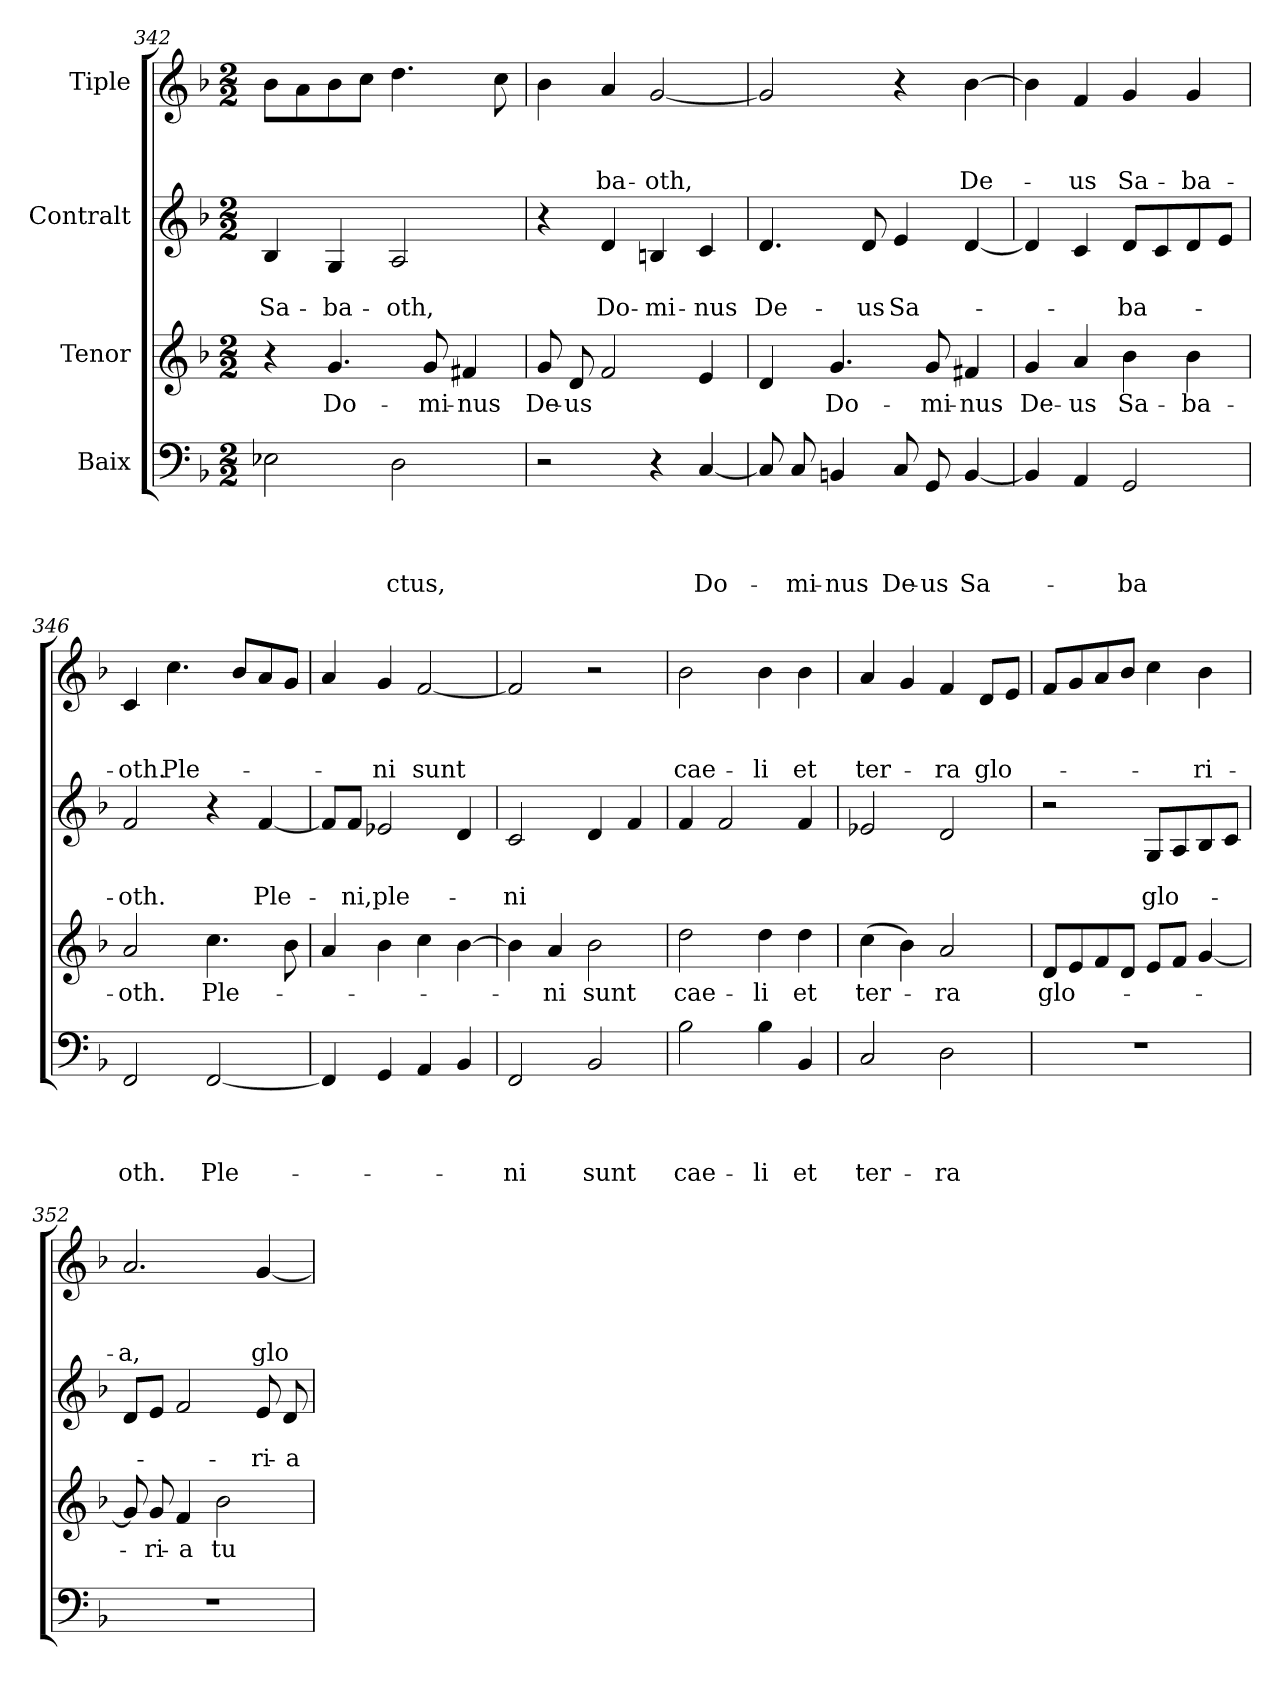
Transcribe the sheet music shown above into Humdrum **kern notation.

**kern	**text	**text	**text	**text	**kern	**text	**kern	**text	**text	**kern	**text	**text	**text
*part4	*part4	*part4	*part4	*part4	*part3	*part3	*part2	*part2	*part2	*part1	*part1	*part1	*part1
*staff4	*staff4	*staff4	*staff4	*staff4	*staff3	*staff3	*staff2	*staff2	*staff2	*staff1	*staff1	*staff1	*staff1
*I"Baix	*	*	*	*	*I"Tenor	*	*I"Contralt	*	*	*I"Tiple	*	*	*
*clefF4	*	*	*	*	*clefG2	*	*clefG2	*	*	*clefG2	*	*	*
*k[b-]	*	*	*	*	*k[b-]	*	*k[b-]	*	*	*k[b-]	*	*	*
*F:	*	*	*	*	*F:	*	*F:	*	*	*F:	*	*	*
*M2/2	*	*	*	*	*M2/2	*	*M2/2	*	*	*M2/2	*	*	*
=342	=342	=342	=342	=342	=342	=342	=342	=342	=342	=342	=342	=342	=342
!	!	!	!	!	!	!	!	!	!LO:LY:b	!	!	!	!
2E-X\	.	.	.	.	4r	.	4B-/	.	Sa-	8b-\L	.	.	.
.	.	.	.	.	.	.	.	.	.	8a\	.	.	.
!	!	!	!	!	!	!LO:LY:b	!	!	!LO:LY:b	!	!	!	!
.	.	.	.	.	4.g/	Do-	4G/	.	-ba-	8b-\	.	.	.
.	.	.	.	.	.	.	.	.	.	8cc\J	.	.	.
!	!	!	!	!LO:LY:b	!	!	!	!	!LO:LY:b	!	!	!	!
2D\	.	.	.	-ctus,	.	.	2A/	.	-oth,	4.dd\	.	.	.
!	!	!	!	!	!	!LO:LY:b	!	!	!	!	!	!	!
.	.	.	.	.	8g/	-mi-	.	.	.	.	.	.	.
!	!	!	!	!	!	!LO:LY:b	!	!	!	!	!	!	!
.	.	.	.	.	4f#X/	-nus	.	.	.	.	.	.	.
.	.	.	.	.	.	.	.	.	.	8cc\	.	.	.
=343	=343	=343	=343	=343	=343	=343	=343	=343	=343	=343	=343	=343	=343
!	!	!	!	!	!	!LO:LY:b	!	!	!	!	!	!	!
2r	.	.	.	.	8g/	De-	4r	.	.	4b-\	.	.	.
!	!	!	!	!	!	!LO:LY:b	!	!	!	!	!	!	!
.	.	.	.	.	8d/	-us	.	.	.	.	.	.	.
!	!	!	!	!	!	!	!	!	!LO:LY:b	!	!	!	!LO:LY:b
.	.	.	.	.	2f/	.	4d/	.	Do-	4a/	.	.	-ba-
!	!	!	!	!	!	!	!	!	!LO:LY:b	!	!	!	!LO:LY:b
4r	.	.	.	.	.	.	4Bn/	.	-mi-	[<2g/	.	.	-oth,
!	!	!	!	!LO:LY:b	!	!	!	!	!LO:LY:b	!	!	!	!
[<4C/	.	.	.	Do-	4e/	.	4c/	.	-nus	.	.	.	.
!!LO:LB:g=z
=344	=344	=344	=344	=344	=344	=344	=344	=344	=344	=344	=344	=344	=344
!	!	!	!	!	!	!	!	!	!LO:LY:b	!	!	!	!
8C/]	.	.	.	.	4d/	.	4.d/	.	De-	2g/]	.	.	.
!	!	!	!	!LO:LY:b	!	!	!	!	!	!	!	!	!
8C/	.	.	.	-mi-	.	.	.	.	.	.	.	.	.
!	!	!	!	!LO:LY:b	!	!LO:LY:b	!	!	!	!	!	!	!
4BBn/	.	.	.	-nus	4.g/	Do-	.	.	.	.	.	.	.
!	!	!	!	!	!	!	!	!	!LO:LY:b	!	!	!	!
.	.	.	.	.	.	.	8d/	.	-us	.	.	.	.
!	!	!	!	!LO:LY:b	!	!	!	!	!LO:LY:b	!	!	!	!
8C/	.	.	.	De-	.	.	4e/	.	Sa-	4r	.	.	.
!	!	!	!	!LO:LY:b	!	!LO:LY:b	!	!	!	!	!	!	!
8GG/	.	.	.	-us	8g/	-mi-	.	.	.	.	.	.	.
!	!	!	!	!LO:LY:b	!	!LO:LY:b	!	!	!	!	!	!	!LO:LY:b
[<4BB/	.	.	.	Sa-	4f#X/	-nus	[<4d/	.	.	[>4b-\	.	.	De-
=345	=345	=345	=345	=345	=345	=345	=345	=345	=345	=345	=345	=345	=345
!	!	!	!	!	!	!LO:LY:b	!	!	!	!	!	!	!
4BB/]	.	.	.	.	4g/	De-	4d/]	.	.	4b-\]	.	.	.
!	!	!	!	!	!	!LO:LY:b	!	!	!	!	!	!	!LO:LY:b
4AA/	.	.	.	.	4a/	-us	4c/	.	.	4f/	.	.	-us
!	!	!	!	!LO:LY:b	!	!LO:LY:b	!	!	!LO:LY:b	!	!	!	!LO:LY:b
2GG/	.	.	.	-ba	4b-\	Sa-	8d/L	.	-ba-	4g/	.	.	Sa-
.	.	.	.	.	.	.	8c/	.	.	.	.	.	.
!	!	!	!	!	!	!LO:LY:b	!	!	!	!	!	!	!LO:LY:b
.	.	.	.	.	4b-\	-ba-	8d/	.	.	4g/	.	.	-ba-
.	.	.	.	.	.	.	8e/J	.	.	.	.	.	.
=346	=346	=346	=346	=346	=346	=346	=346	=346	=346	=346	=346	=346	=346
!	!	!	!	!LO:LY:b	!	!LO:LY:b	!	!	!LO:LY:b	!	!	!	!LO:LY:b
2FF/	.	.	.	oth.	2a/	-oth.	2f/	.	-oth.	4c/	.	.	-oth.
!	!	!	!	!	!	!	!	!	!	!	!	!	!LO:LY:b
.	.	.	.	.	.	.	.	.	.	4.cc\	.	.	Ple-
!	!	!	!	!LO:LY:b	!	!LO:LY:b	!	!	!	!	!	!	!
[<2FF/	.	.	.	Ple-	4.cc\	Ple-	4r	.	.	.	.	.	.
.	.	.	.	.	.	.	.	.	.	8b-/L	.	.	.
!	!	!	!	!	!	!	!	!	!LO:LY:b	!	!	!	!
.	.	.	.	.	.	.	[<4f/	.	Ple-	8a/	.	.	.
.	.	.	.	.	8b-\	.	.	.	.	8g/J	.	.	.
=347	=347	=347	=347	=347	=347	=347	=347	=347	=347	=347	=347	=347	=347
4FF/]	.	.	.	.	4a/	.	8f/L]	.	.	4a/	.	.	.
!	!	!	!	!	!	!	!	!	!LO:LY:b	!	!	!	!
.	.	.	.	.	.	.	8f/J	.	-ni,	.	.	.	.
!	!	!	!	!	!	!	!	!	!LO:LY:b	!	!	!	!LO:LY:b
4GG/	.	.	.	.	4b-\	.	2e-X/	.	ple-	4g/	.	.	-ni
!	!	!	!	!	!	!	!	!	!	!	!	!	!LO:LY:b
4AA/	.	.	.	.	4cc\	.	.	.	.	[<2f/	.	.	sunt
4BB-/	.	.	.	.	[>4b-\	.	4d/	.	.	.	.	.	.
=348	=348	=348	=348	=348	=348	=348	=348	=348	=348	=348	=348	=348	=348
!	!	!	!	!LO:LY:b	!	!	!	!	!LO:LY:b	!	!	!	!
2FF/	.	.	.	-ni	4b-\]	.	2c/	.	-ni	2f/]	.	.	.
!	!	!	!	!	!	!LO:LY:b	!	!	!	!	!	!	!
.	.	.	.	.	4a/	-ni	.	.	.	.	.	.	.
!	!	!	!	!LO:LY:b	!	!LO:LY:b	!	!	!	!	!	!	!
2BB-/	.	.	.	sunt	2b-\	sunt	4d/	.	.	2r	.	.	.
.	.	.	.	.	.	.	4f/	.	.	.	.	.	.
=349	=349	=349	=349	=349	=349	=349	=349	=349	=349	=349	=349	=349	=349
!	!	!	!	!LO:LY:b	!	!LO:LY:b	!	!	!	!	!	!	!LO:LY:b
2B-\	.	.	.	cae-	2dd\	cae-	4f/	.	.	2b-\	.	.	cae-
.	.	.	.	.	.	.	2f/	.	.	.	.	.	.
!	!	!	!	!LO:LY:b	!	!LO:LY:b	!	!	!	!	!	!	!LO:LY:b
4B-\	.	.	.	-li	4dd\	-li	.	.	.	4b-\	.	.	-li
!	!	!	!	!LO:LY:b	!	!LO:LY:b	!	!	!	!	!	!	!LO:LY:b
4BB-/	.	.	.	et	4dd\	et	4f/	.	.	4b-\	.	.	et
!!LO:LB:g=z
=350	=350	=350	=350	=350	=350	=350	=350	=350	=350	=350	=350	=350	=350
!	!	!	!	!LO:LY:b	!	!LO:LY:b	!	!	!	!	!	!	!LO:LY:b
2C/	.	.	.	ter-	(>4cc\	ter-	2e-X/	.	.	4a/	.	.	ter-
.	.	.	.	.	4b-\)	.	.	.	.	4g/	.	.	.
!	!	!	!	!LO:LY:b	!	!LO:LY:b	!	!	!	!	!	!	!LO:LY:b
2D\	.	.	.	-ra	2a/	-ra	2d/	.	.	4f/	.	.	-ra
!	!	!	!	!	!	!	!	!	!	!	!	!	!LO:LY:b
.	.	.	.	.	.	.	.	.	.	8d/L	.	.	glo-
.	.	.	.	.	.	.	.	.	.	8e/J	.	.	.
=351	=351	=351	=351	=351	=351	=351	=351	=351	=351	=351	=351	=351	=351
!	!	!	!	!	!	!LO:LY:b	!	!	!	!	!	!	!
1r	.	.	.	.	8d/L	glo-	2r	.	.	8f/L	.	.	.
.	.	.	.	.	8e/	.	.	.	.	8g/	.	.	.
.	.	.	.	.	8f/	.	.	.	.	8a/	.	.	.
.	.	.	.	.	8d/J	.	.	.	.	8b-/J	.	.	.
!	!	!	!	!	!	!	!	!	!LO:LY:b	!	!	!	!
.	.	.	.	.	8e/L	.	8G/L	.	glo-	4cc\	.	.	.
.	.	.	.	.	8f/J	.	8A/	.	.	.	.	.	.
!	!	!	!	!	!	!	!	!	!	!	!	!	!LO:LY:b
.	.	.	.	.	[<4g/	.	8B-/	.	.	4b-\	.	.	-ri-
.	.	.	.	.	.	.	8c/J	.	.	.	.	.	.
=352	=352	=352	=352	=352	=352	=352	=352	=352	=352	=352	=352	=352	=352
!	!	!	!	!	!	!	!	!	!	!	!	!	!LO:LY:b
1r	.	.	.	.	8g/]	.	8d/L	.	.	2.a/	.	.	-a,
!	!	!	!	!	!	!LO:LY:b	!	!	!	!	!	!	!
.	.	.	.	.	8g/	-ri-	8e/J	.	.	.	.	.	.
!	!	!	!	!	!	!LO:LY:b	!	!	!	!	!	!	!
.	.	.	.	.	4f/	-a	2f/	.	.	.	.	.	.
!	!	!	!	!	!	!LO:LY:b	!	!	!	!	!	!	!
.	.	.	.	.	2b-\	tu-	.	.	.	.	.	.	.
!	!	!	!	!	!	!	!	!	!LO:LY:b	!	!	!	!LO:LY:b
.	.	.	.	.	.	.	8e/	.	-ri-	[<4g/	.	.	glo-
!	!	!	!	!	!	!	!	!	!LO:LY:b	!	!	!	!
.	.	.	.	.	.	.	8d/	.	-a	.	.	.	.
=	=	=	=	=	=	=	=	=	=	=	=	=	=
*-	*-	*-	*-	*-	*-	*-	*-	*-	*-	*-	*-	*-	*-
